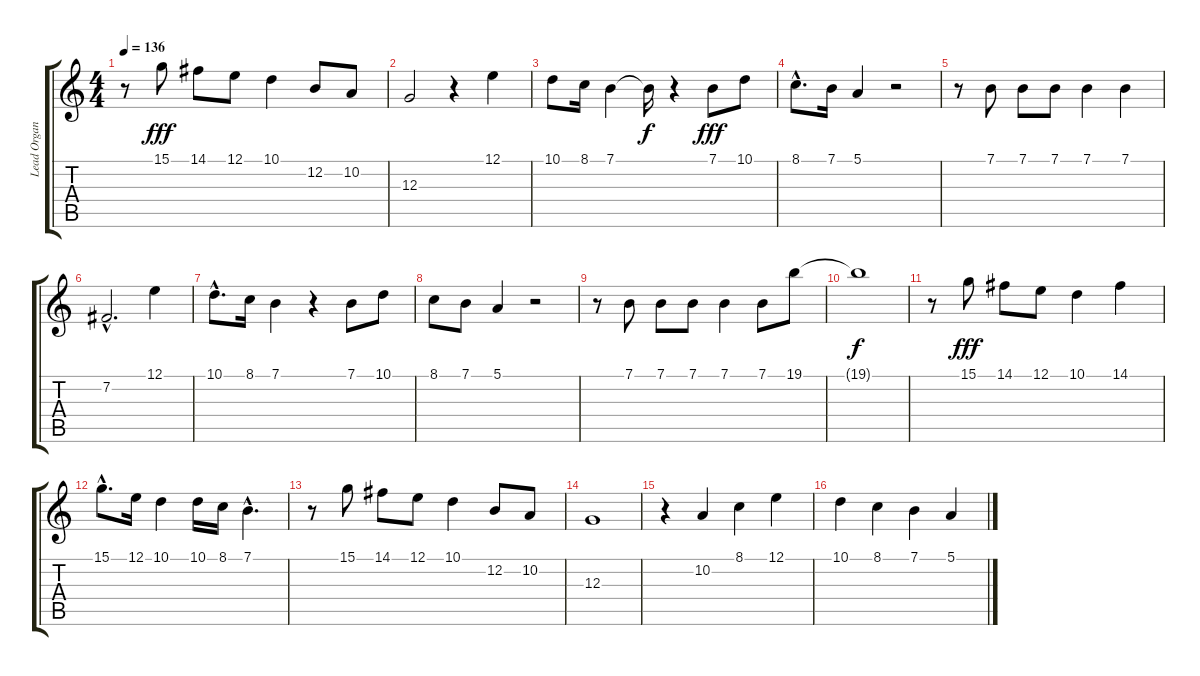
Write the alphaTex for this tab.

\track ("Lead Organ 3" "Lead Organ") {instrument rockorgan}
\staff {score tabs}
\tuning (E4 B3 G3 D3 A2 E2) {hide}
\ts (4 4)
\tempo 136
\clef g2
\ks c
r.8{dy fff} 15.1.8 14.1.8 12.1.8 10.1.4 12.2.8 10.2.8 |
12.3.2 r.4 12.1.4 |
10.1.8 8.1.16 7.1.4 7.1{t}.16{dy f} r.4 7.1.8{dy fff} 10.1.8 |
8.1{hac}.8{d} 7.1.16 5.1.4 r.2 |
r.8 7.1.8 7.1.8 7.1.8 7.1.4 7.1.4 |
7.2{hac}.2{d} 12.1.4 |
10.1{hac}.8{d} 8.1.16 7.1.4 r.4 7.1.8 10.1.8 |
8.1.8 7.1.8 5.1.4 r.2 |
r.8 7.1.8 7.1.8 7.1.8 7.1.4 7.1.8 19.1.8 |
19.1{t}.1{dy f} |
r.8 15.1.8{dy fff} 14.1.8 12.1.8 10.1.4 14.1.4 |
15.1{hac}.8{d} 12.1.16 10.1.4 10.1.16 8.1.16 7.1{hac}.4{d} |
r.8 15.1.8 14.1.8 12.1.8 10.1.4 12.2.8 10.2.8 |
12.3.1 |
r.4 10.2.4 8.1.4 12.1.4 |
10.1.4 8.1.4 7.1.4 5.1.4
